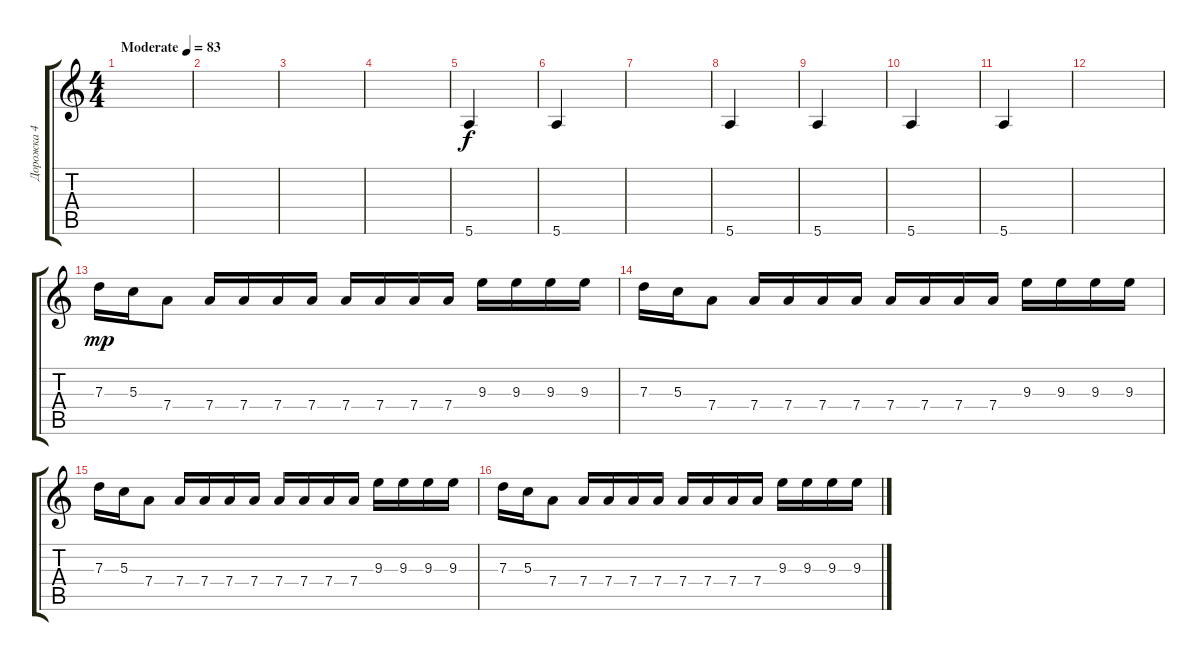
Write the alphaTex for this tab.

\track ("Дорожка 4" "Дорожка 4") {instrument electricbasspick}
\staff {score tabs}
\tuning (E4 B3 G3 D3 A2 E2) {hide}
\ts (4 4)
\tempo (83 "Moderate")
\clef g2
\ks c
|
|
|
|
5.6.4 |
5.6.4 |
|
5.6.4 |
5.6.4 |
5.6.4 |
5.6.4 |
|
7.3.16{dy mp} 5.3.16 7.4.8 7.4.16 7.4.16 7.4.16 7.4.16 7.4.16 7.4.16 7.4.16 7.4.16 9.3.16 9.3.16 9.3.16 9.3.16 |
7.3.16 5.3.16 7.4.8 7.4.16 7.4.16 7.4.16 7.4.16 7.4.16 7.4.16 7.4.16 7.4.16 9.3.16 9.3.16 9.3.16 9.3.16 |
7.3.16 5.3.16 7.4.8 7.4.16 7.4.16 7.4.16 7.4.16 7.4.16 7.4.16 7.4.16 7.4.16 9.3.16 9.3.16 9.3.16 9.3.16 |
7.3.16 5.3.16 7.4.8 7.4.16 7.4.16 7.4.16 7.4.16 7.4.16 7.4.16 7.4.16 7.4.16 9.3.16 9.3.16 9.3.16 9.3.16
